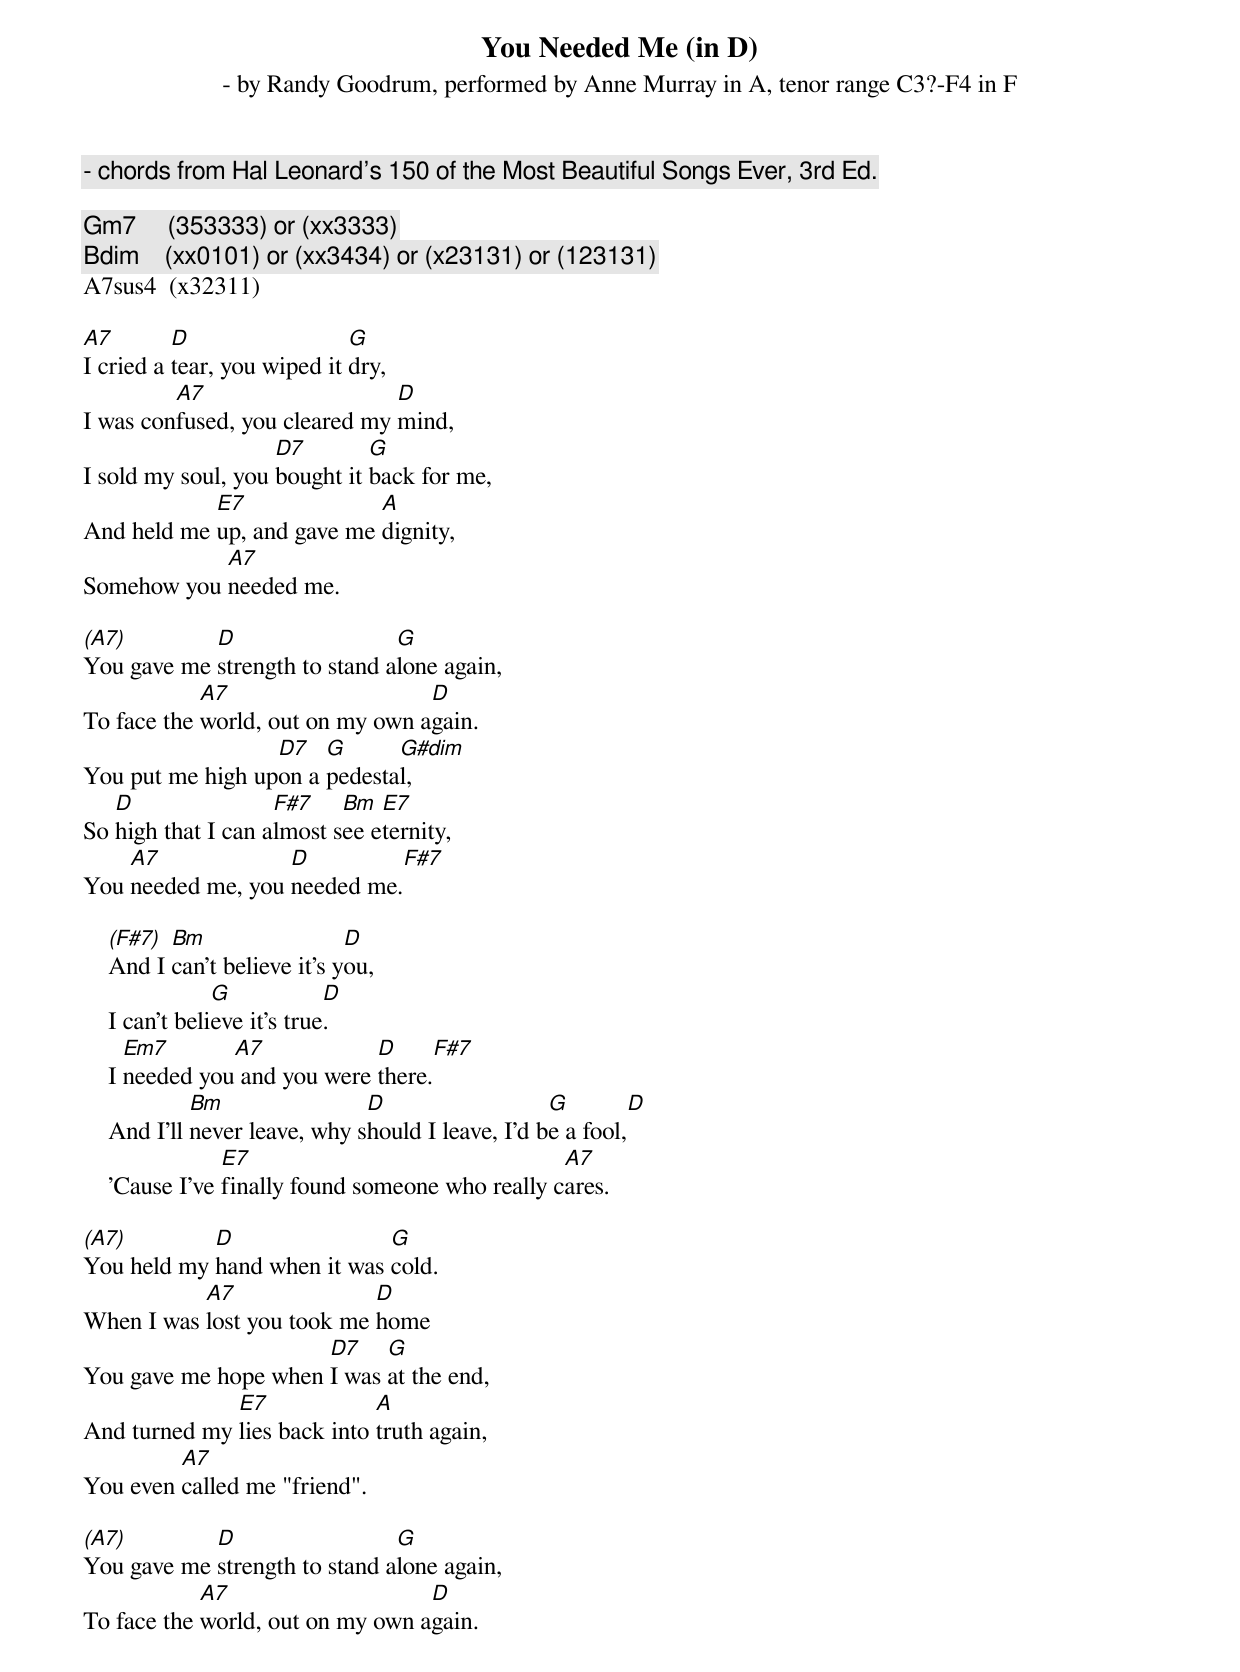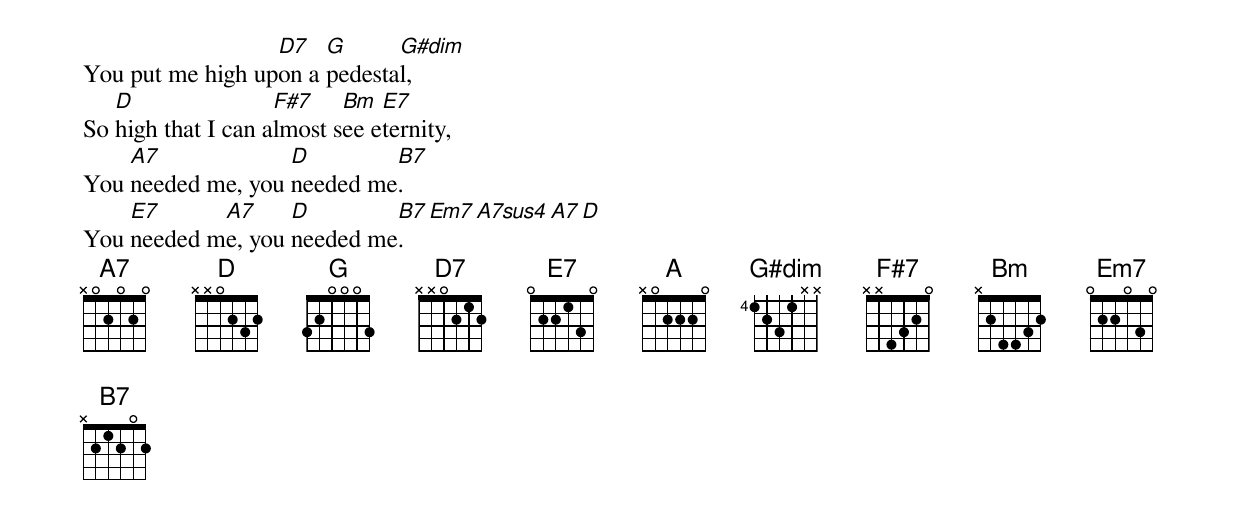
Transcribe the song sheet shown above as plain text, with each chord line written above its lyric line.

You Needed Me (in D)
 - by Randy Goodrum, performed by Anne Murray in A, tenor range C3?-F4 in F
 - chords from Hal Leonard's 150 of the Most Beautiful Songs Ever, 3rd Ed.

Gm7     (353333) or (xx3333)
Bdim    (xx0101) or (xx3434) or (x23131) or (123131)
A7sus4  (x32311)

A7        D                  G
I cried a tear, you wiped it dry,
         A7                    D
I was confused, you cleared my mind,
                    D7        G
I sold my soul, you bought it back for me,
            E7              A
And held me up, and gave me dignity,
            A7
Somehow you needed me.

(A7)        D                  G
You gave me strength to stand alone again,
            A7                    D
To face the world, out on my own again.
                  D7   G      G#dim
You put me high upon a pedestal,
   D                F#7    Bm  E7
So high that I can almost see eternity,
    A7             D           F#7
You needed me, you needed me.

    (F#7) Bm                  D
    And I can't believe it's you,
                G            D
    I can't believe it's true.
      Em7       A7            D     F#7
    I needed you and you were there.
             Bm                D                   G        D
    And I'll never leave, why should I leave, I'd be a fool,
                E7                                A7
    'Cause I've finally found someone who really cares.

(A7)        D                G
You held my hand when it was cold.
           A7               D
When I was lost you took me home
                      D7    G
You gave me hope when I was at the end,
              E7             A
And turned my lies back into truth again,
         A7
You even called me "friend".

(A7)        D                  G
You gave me strength to stand alone again,
            A7                    D
To face the world, out on my own again.
                  D7   G      G#dim
You put me high upon a pedestal,
   D                F#7    Bm  E7
So high that I can almost see eternity,
    A7             D        B7
You needed me, you needed me.
    E7      A7     D        B7  Em7  A7sus4  A7  D
You needed me, you needed me.
